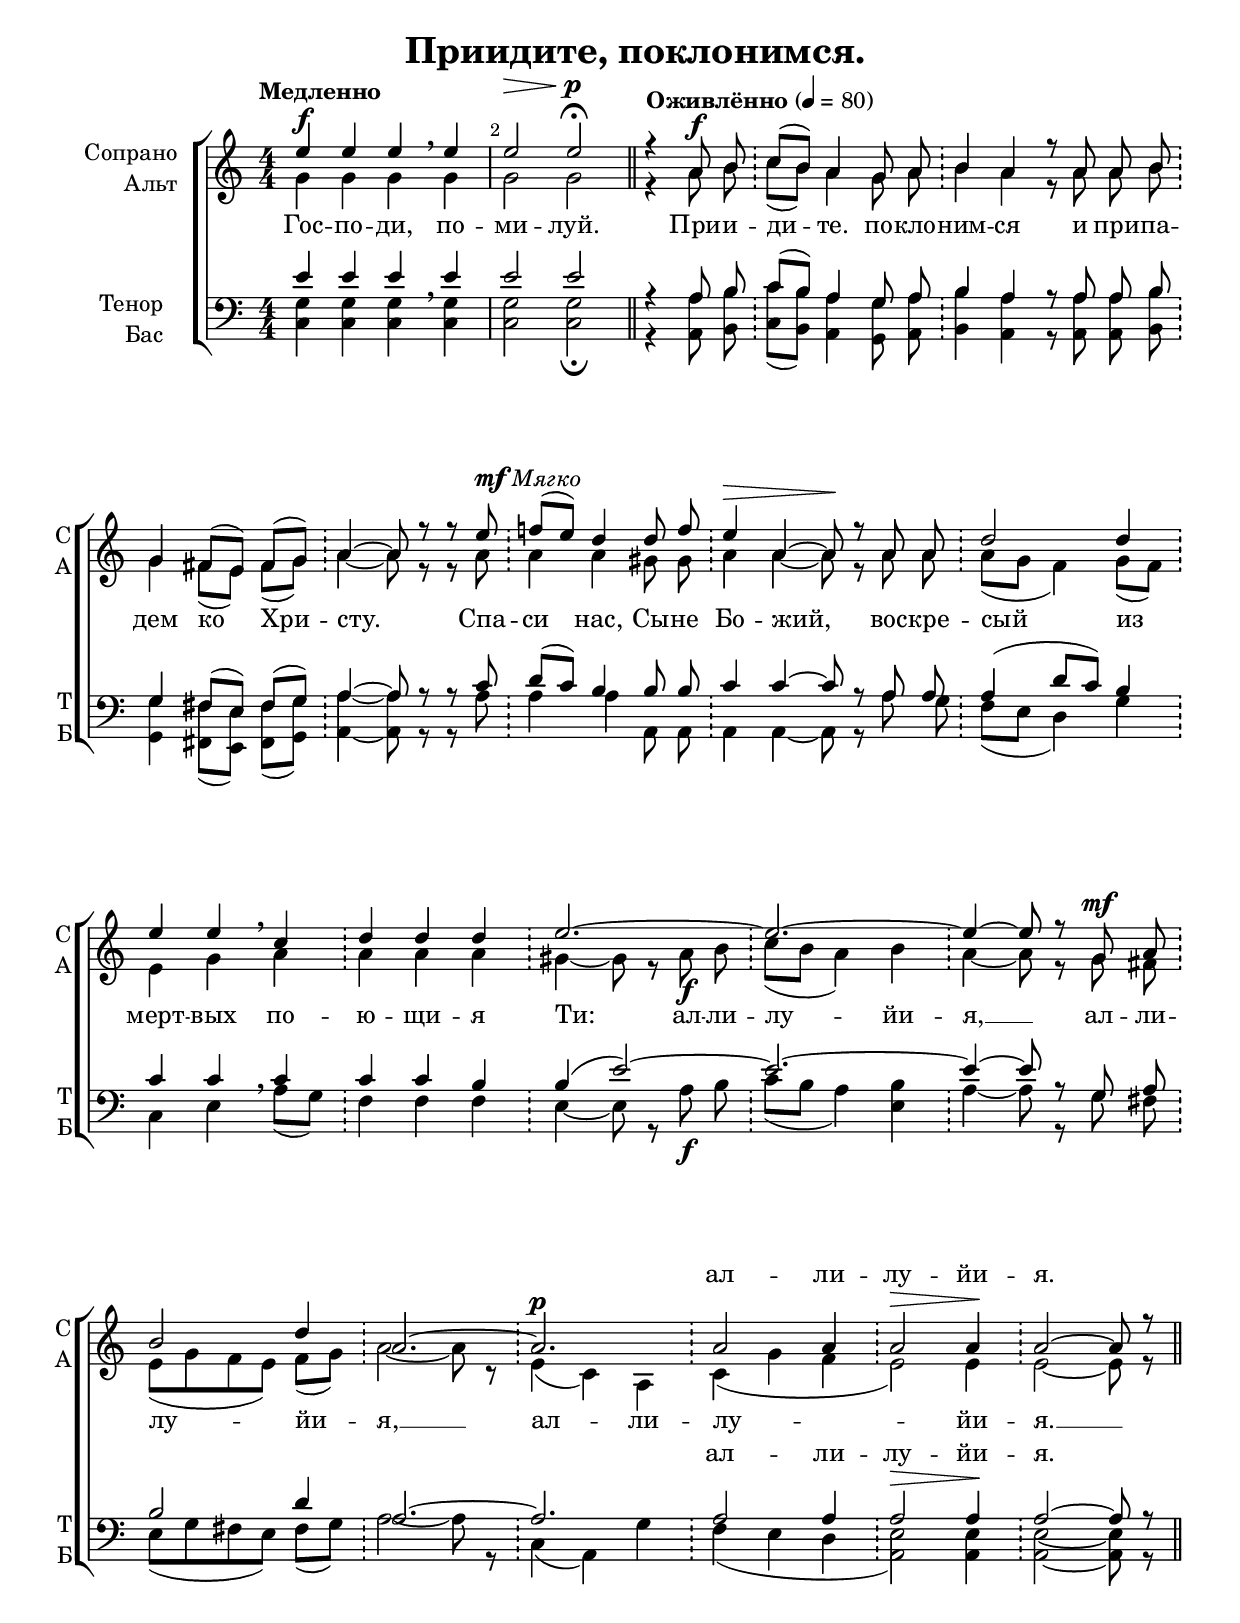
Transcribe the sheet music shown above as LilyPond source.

\version "2.18.2"

% закомментируйте строку ниже, чтобы получался pdf с навигацией
#(ly:set-option 'point-and-click #f)
#(ly:set-option 'midi-extension "mid")
#(set-default-paper-size "a4")

\header {
  title = "Приидите, поклонимся."
  %composer = "Composer"
  % Удалить строку версии LilyPond 
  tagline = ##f
}

abr = { \break }
abr = {}

barr = { \bar "!" }
barc = { \cadenzaOff \barr \cadenzaOn }
nat = { \once \hide Accidental }

global = {
  \key c \major
  \time 4/4
  \numericTimeSignature
}

sopvoice = \relative c'' {
  \global
  \dynamicUp
  \autoBeamOff
  \override Score.BarNumber.break-visibility = #end-of-line-invisible
  \set Score.barNumberVisibility = #(every-nth-bar-number-visible 2)
  \tempo Медленно
  e4\f e e \breathe e |
  e2\> e\p\fermata \bar "||"
  \tempo Оживлённо 4=80
  \cadenzaOn r4 a,8\f b \barc c[( b]) a4 g8 a \barc \abr
  b4 a r8 a a b \barc
  g4 fis8([ e]) fis[( g]) \barr a4~ a8 r r e'^\markup { \dynamic mf \italic Мягко } \barc
  f!8[( e]) d4 d8 f \barc \abr
  e4\> a,~ a8\! r a a \barc
  d2 d4 \barc
  e e \breathe c \barc
  d d d \barc \abr
  e2.~ \barc 
  e~ \barc 
  e4~ e8 r \nat g,\mf a \barc
  b2 d4 \barc \abr
  a2.~ \barc
  a\p \bar "|"
  a2 a4 \barc
  a2\> a4\! \barc
  a2~ a8 r \barr \cadenzaOff \bar "||"
}


altvoice = \relative c'' {
  \global
  \autoBeamOff
  g4 g g g 
  g2 g
  \cadenzaOn r4 a8 b \barc 
  c[( b]) a4 g8 a \barc
  b4 a r8 a a b \barc
  g4 fis8[( e]) fis[( g]) \barc
  a4~ a8 r r a  \barc
  a4 a gis8 gis \barc
  a4 a~ a8 r a a  \barc
  a[( \nat g] \nat f4) g8[( f]) \barc
  e4 g a \barc
  a a a \barc
  gis~ gis8 r a\f b  \barc
  c[( b] a4) b \barc
  a~ a8 r \nat g fis \barc
  e[( g fis e]) fis[( g]) \barc
  a2~ a8 r \barc
  e4( c) a \barc
  c( g' \nat f e2) e4 \barc
  e2~ e8 r \cadenzaOff
}


tenorvoice = \relative c' {
  \global
  \dynamicUp
  \autoBeamOff
  e4 e e \breathe e |
  e2 e 
  r4 a,8 b 
  c[( b]) a4 g8 a
  b4 a r8 a a b
  g4 fis8[( e]) fis[( g])
  a4~ a8 r r c
  d[( c]) b4 b8 b 
  c4 c~ c8 r a a
  a4( d8[ c]) b4
  c4 c \breathe c
  c c b
  b4( e2)~
  e2.~
  e4~ e8 r g, a
  b2 d4
  a2.~ 
  a
  a2 a4
  a2\> a4\!
  a2~ a8 r
}


bassvoice = \relative c {
  \global
  \autoBeamOff
  <c g'>4 q q q
  q2 q\fermata
  r4 <a a'>8 <b b'> <c c'>[( <b b'>]) <a a'>4 <g g'>8 <a a'>
  <b b'>4 <a a'> r8 q q <b b'>
  <g g'>4 <fis fis'>8[( <e e'>]) <fis fis'>[( <g g'> ]) 
  <a a'>4~ q8 r r a'
  a4 a a,8 a
  a4 a~ a8 r a' g
  \nat f[( e] d4) g
  c, e a8[( g])
  f4 f f
  e4~ e8 r a\f b
  c[( b] a4) <e b'>
  a~ a8 r g fis
  e[( g fis! e]) fis[( g])
  a2~ a8 r
  c,4( a) g'
  \nat f( e d
  <e a,>2) q4
  q2~ q8 r
  
}

lyricscore = \lyricmode {
  Гос -- по -- ди, по -- ми -- луй.
  При -- и -- ди -- те. по -- кло -- ним -- ся и при -- па -- дем ко Хри -- сту.
  Спа -- си нас, Сы -- не Бо -- жий, вос -- кре -- сый из мерт -- вых по -- ю -- щи -- я Ти:
  ал -- ли -- лу -- йи -- я, __ ал -- ли -- лу -- йи -- я, __ ал -- ли -- лу -- йи -- я. __
}

lyricst = \lyricmode {
  \repeat unfold 44 \skip 1
  ал -- ли -- лу -- йи -- я.
}


\bookpart {
  \paper {
  top-margin = 15
  left-margin = 15
  right-margin = 10
  bottom-margin = 15
  indent = 20
  ragged-bottom = ##f
  ragged-last-bottom = #ff
}
\score {
  %  \transpose c bes {
    \new ChoirStaff <<
      \new Staff = "upstaff" \with {
        instrumentName = \markup { \right-column { "Сопрано" "Альт"  } }
        shortInstrumentName = \markup { \right-column { "С" "А"  } }
        midiInstrument = "voice oohs"
      } <<
        \new Voice = "soprano" { \voiceOne \sopvoice }
        \new Voice  = "alto" { \voiceTwo \altvoice }
      >> 
      
      \new Lyrics \lyricsto "alto" { \lyricscore }
      \new Lyrics \with {
      alignAboveContext = "upstaff"
    } \lyricsto "soprano" \lyricst
  
      \new Staff = "downstaff" \with {
        instrumentName = \markup { \right-column { "Тенор" "Бас" } }
        shortInstrumentName = \markup { \right-column { "Т" "Б" } }
        midiInstrument = "voice oohs"
      } <<
        \new Voice = "tenor" { \voiceOne \clef bass \tenorvoice }
        \new Voice = "bass" { \voiceTwo \bassvoice }
      >>
      
      \new Lyrics \with {
      alignAboveContext = "downstaff"
    } \lyricsto "tenor" \lyricst
    >>
    %  }  % transposeµ
  \layout { 
    \context {
      \Score
    }
    \context {
      \Staff
    }
  %Metronome_mark_engraver
  }
  \midi {
    \tempo 4=90
  }
}
}
